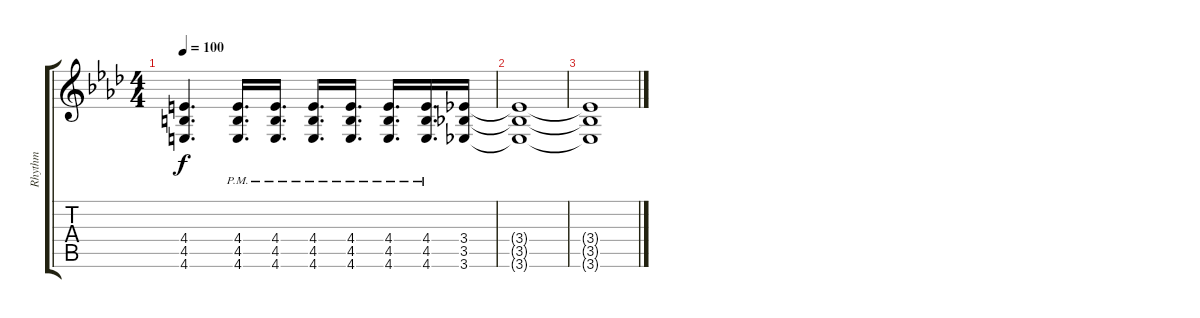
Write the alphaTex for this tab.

\track ("Rhythm" "Rhythm") {instrument distortionguitar}
\staff {score tabs}
\tuning (D4 A3 F3 C3 G2 C2) {hide}
\ts (4 4)
\tempo 100
\clef g2
\ks ab
(4.4{t} 4.5{t} 4.6{t}).4{d dy f} (4.4{pm} 4.5{pm} 4.6{pm}).16{d} (4.4{pm} 4.5{pm} 4.6{pm}).16{d} (4.4{pm} 4.5{pm} 4.6{pm}).16{d} (4.4{pm} 4.5{pm} 4.6{pm}).16{d} (4.4{pm} 4.5{pm} 4.6{pm}).16{d} (4.4{pm} 4.5{pm} 4.6{pm}).16{d} (3.4 3.5 3.6).16 |
(3.4{t} 3.5{t} 3.6{t}).1 |
(3.4{t} 3.5{t} 3.6{t}).1
